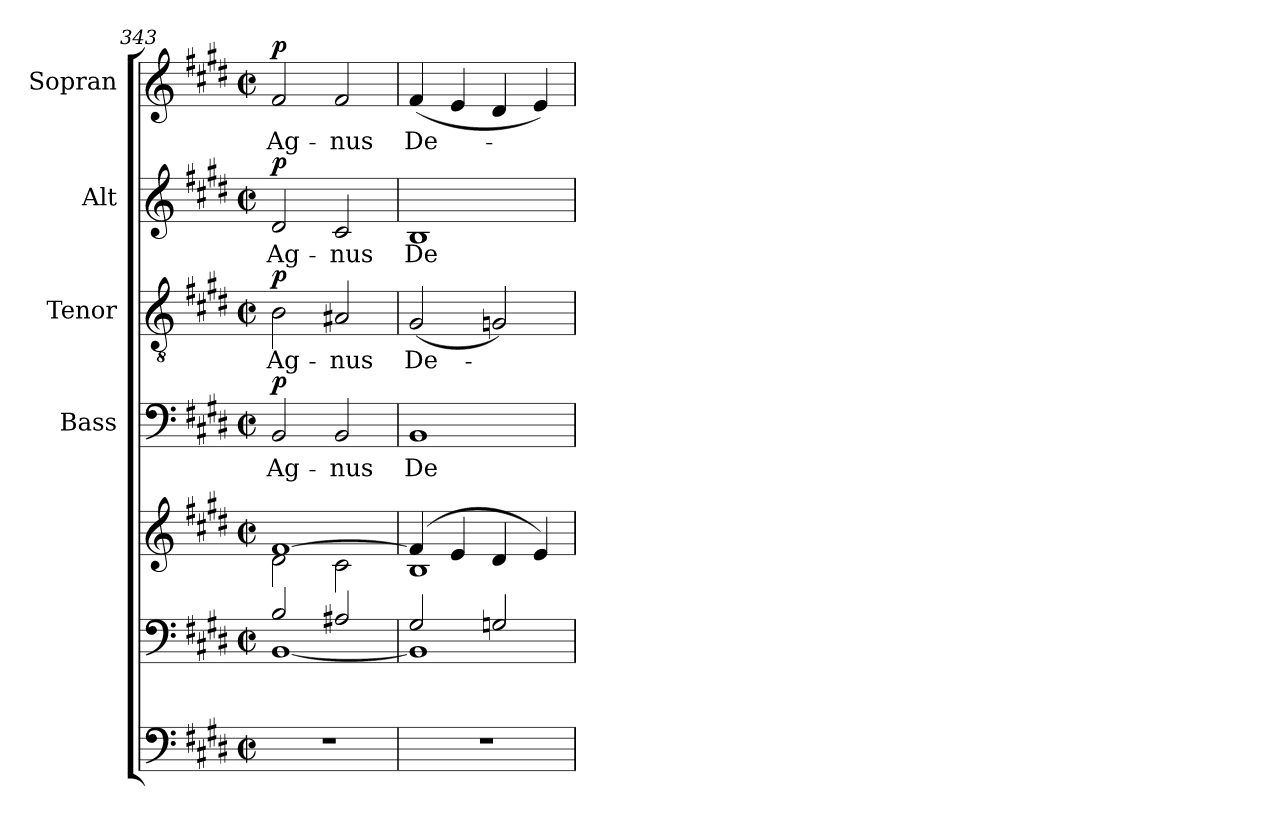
**kern	**kern	**kern	**kern	**text	**dynam	**kern	**text	**dynam	**kern	**text	**dynam	**kern	**text	**dynam
*part6	*part5	*part5	*part4	*part4	*part4	*part3	*part3	*part3	*part2	*part2	*part2	*part1	*part1	*part1
*staff7	*staff6	*staff5	*staff4	*staff4	*staff4	*staff3	*staff3	*staff3	*staff2	*staff2	*staff2	*staff1	*staff1	*staff1
*	*	*	*I"Bass	*	*	*I"Tenor	*	*	*I"Alt	*	*	*I"Sopran	*	*
*	*	*	*I'B.	*	*	*I'T.	*	*	*I'A.	*	*	*I'S.	*	*
*clefF4	*clefF4	*clefG2	*clefF4	*	*	*clefGv2	*	*	*clefG2	*	*	*clefG2	*	*
*ITrd7c12	*	*	*	*	*	*	*	*	*	*	*	*	*	*
*k[f#c#g#d#]	*k[f#c#g#d#]	*k[f#c#g#d#]	*k[f#c#g#d#]	*	*	*k[f#c#g#d#]	*	*	*k[f#c#g#d#]	*	*	*k[f#c#g#d#]	*	*
*E:	*E:	*E:	*E:	*	*	*E:	*	*	*E:	*	*	*E:	*	*
*M2/2	*M2/2	*M2/2	*M2/2	*	*	*M2/2	*	*	*M2/2	*	*	*M2/2	*	*
*met(c|)	*met(c|)	*met(c|)	*met(c|)	*	*	*met(c|)	*	*	*met(c|)	*	*	*met(c|)	*	*
=343	=343	=343	=343	=343	=343	=343	=343	=343	=343	=343	=343	=343	=343	=343
*	*^	*^	*	*	*	*	*	*	*	*	*	*	*	*
!	!	!	!	!	!	!LO:LY:b	!LO:DY:a	!	!LO:LY:b	!LO:DY:a	!	!LO:LY:b	!LO:DY:a	!	!LO:LY:b	!LO:DY:a
1r	2B/	[<1BB	[>1f#	2d#\	2BB/	Ag-	p	2B\	Ag-	p	2d#/	Ag-	p	2f#/	Ag-	p
!	!	!	!	!	!	!LO:LY:b	!	!	!LO:LY:b	!	!	!LO:LY:b	!	!	!LO:LY:b	!
.	2A#X/	.	.	2c#\	2BB/	-nus	.	2A#X/	-nus	.	2c#/	-nus	.	2f#/	-nus	.
=344	=344	=344	=344	=344	=344	=344	=344	=344	=344	=344	=344	=344	=344	=344	=344	=344
!	!	!	!	!	!	!LO:LY:b	!	!	!LO:LY:b	!	!	!LO:LY:b	!	!	!LO:LY:b	!
1r	2G#/	1BB]	(>4f#/]	1B	1BB	De-	.	(<2G#/	De-	.	1B	De-	.	(<4f#/	De-	.
.	.	.	4e/	.	.	.	.	.	.	.	.	.	.	4e/	.	.
.	2Gn/	.	4d#/	.	.	.	.	2Gn/)	.	.	.	.	.	4d#/	.	.
.	.	.	4e/)	.	.	.	.	.	.	.	.	.	.	4e/)	.	.
*	*v	*v	*	*	*	*	*	*	*	*	*	*	*	*	*	*
*	*	*v	*v	*	*	*	*	*	*	*	*	*	*	*	*
=	=	=	=	=	=	=	=	=	=	=	=	=	=	=
*-	*-	*-	*-	*-	*-	*-	*-	*-	*-	*-	*-	*-	*-	*-
